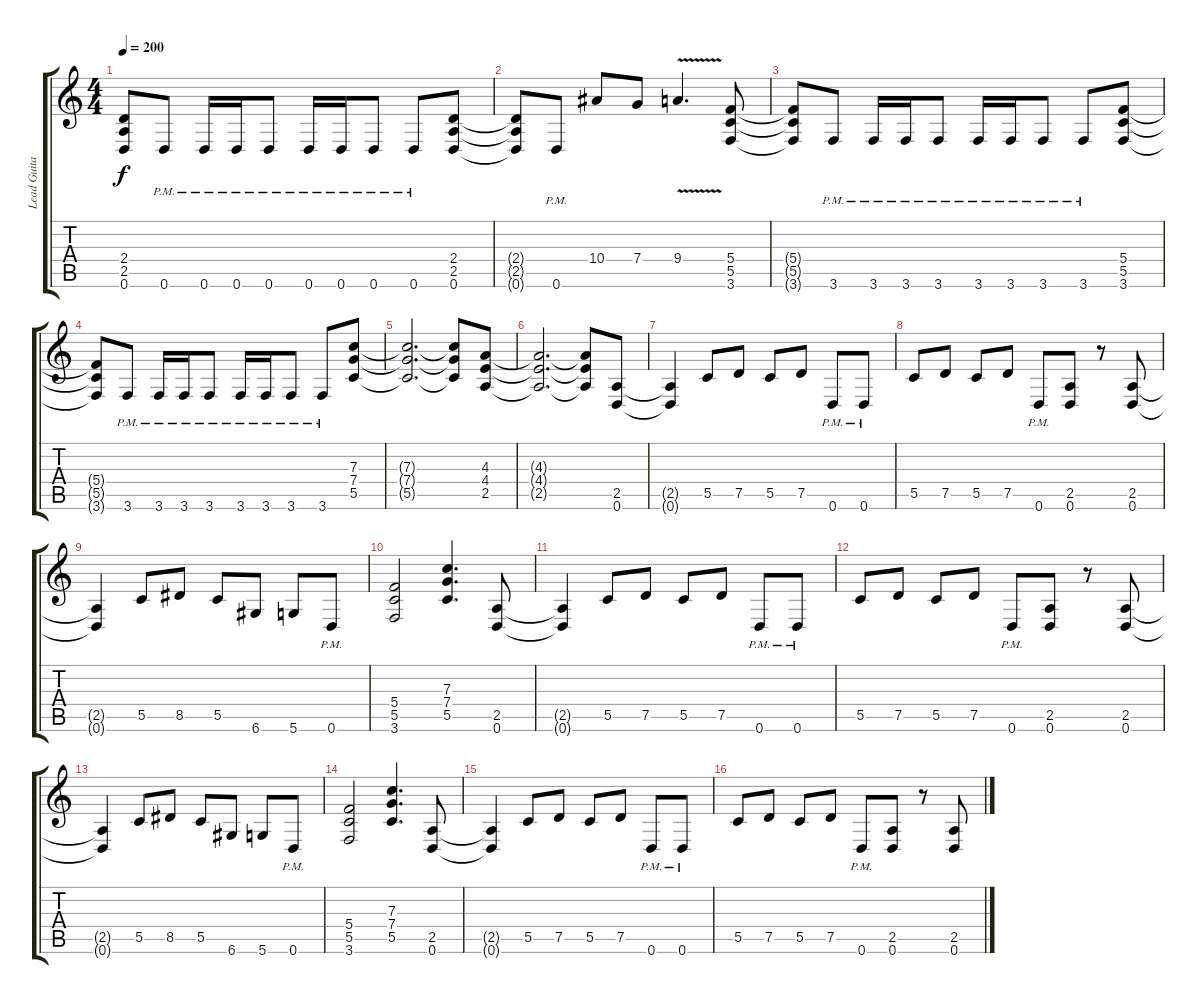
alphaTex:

\track ("Lead Guitar 1" "Lead Guita") {instrument distortionguitar}
\staff {score tabs}
\tuning (D4 A3 F3 C3 G2 D2) {hide}
\ts (4 4)
\tempo 200
\clef g2
\ks c
(2.4{t} 2.5{t} 0.6{t}).8{dy f} 0.6{pm}.8 0.6{pm}.16 0.6{pm}.16 0.6{pm}.8 0.6{pm}.16 0.6{pm}.16 0.6{pm}.8 0.6{pm}.8 (2.4 2.5 0.6).8 |
(2.4{t} 2.5{t} 0.6{t}).8 0.6{pm}.8 10.4.8 7.4.8 9.4{v}.4{d} (5.4 5.5 3.6).8 |
(5.4{t} 5.5{t} 3.6{t}).8 3.6{pm}.8 3.6{pm}.16 3.6{pm}.16 3.6{pm}.8 3.6{pm}.16 3.6{pm}.16 3.6{pm}.8 3.6{pm}.8 (5.4 5.5 3.6).8 |
(5.4{t} 5.5{t} 3.6{t}).8 3.6{pm}.8 3.6{pm}.16 3.6{pm}.16 3.6{pm}.8 3.6{pm}.16 3.6{pm}.16 3.6{pm}.8 3.6{pm}.8 (7.3 7.4 5.5).8 |
(7.3{t} 7.4{t} 5.5{t}).2{d} (7.3{t} 7.4{t} 5.5{t}).8 (4.3 4.4 2.5).8 |
(4.3{t} 4.4{t} 2.5{t}).2{d} (4.3{t} 4.4{t} 2.5{t}).8 (2.5 0.6).8 |
(2.5{t} 0.6{t}).4 5.5.8 7.5.8 5.5.8 7.5.8 0.6{pm}.8 0.6{pm}.8 |
5.5.8 7.5.8 5.5.8 7.5.8 0.6{pm}.8 (2.5 0.6).8 r.8 (2.5 0.6).8 |
(2.5{t} 0.6{t}).4 5.5.8 8.5.8 5.5.8 6.6.8 5.6.8 0.6{pm}.8 |
(5.4 5.5 3.6).2 (7.3 7.4 5.5).4{d} (2.5 0.6).8 |
(2.5{t} 0.6{t}).4 5.5.8 7.5.8 5.5.8 7.5.8 0.6{pm}.8 0.6{pm}.8 |
5.5.8 7.5.8 5.5.8 7.5.8 0.6{pm}.8 (2.5 0.6).8 r.8 (2.5 0.6).8 |
(2.5{t} 0.6{t}).4 5.5.8 8.5.8 5.5.8 6.6.8 5.6.8 0.6{pm}.8 |
(5.4 5.5 3.6).2 (7.3 7.4 5.5).4{d} (2.5 0.6).8 |
(2.5{t} 0.6{t}).4 5.5.8 7.5.8 5.5.8 7.5.8 0.6{pm}.8 0.6{pm}.8 |
5.5.8 7.5.8 5.5.8 7.5.8 0.6{pm}.8 (2.5 0.6).8 r.8 (2.5 0.6).8
